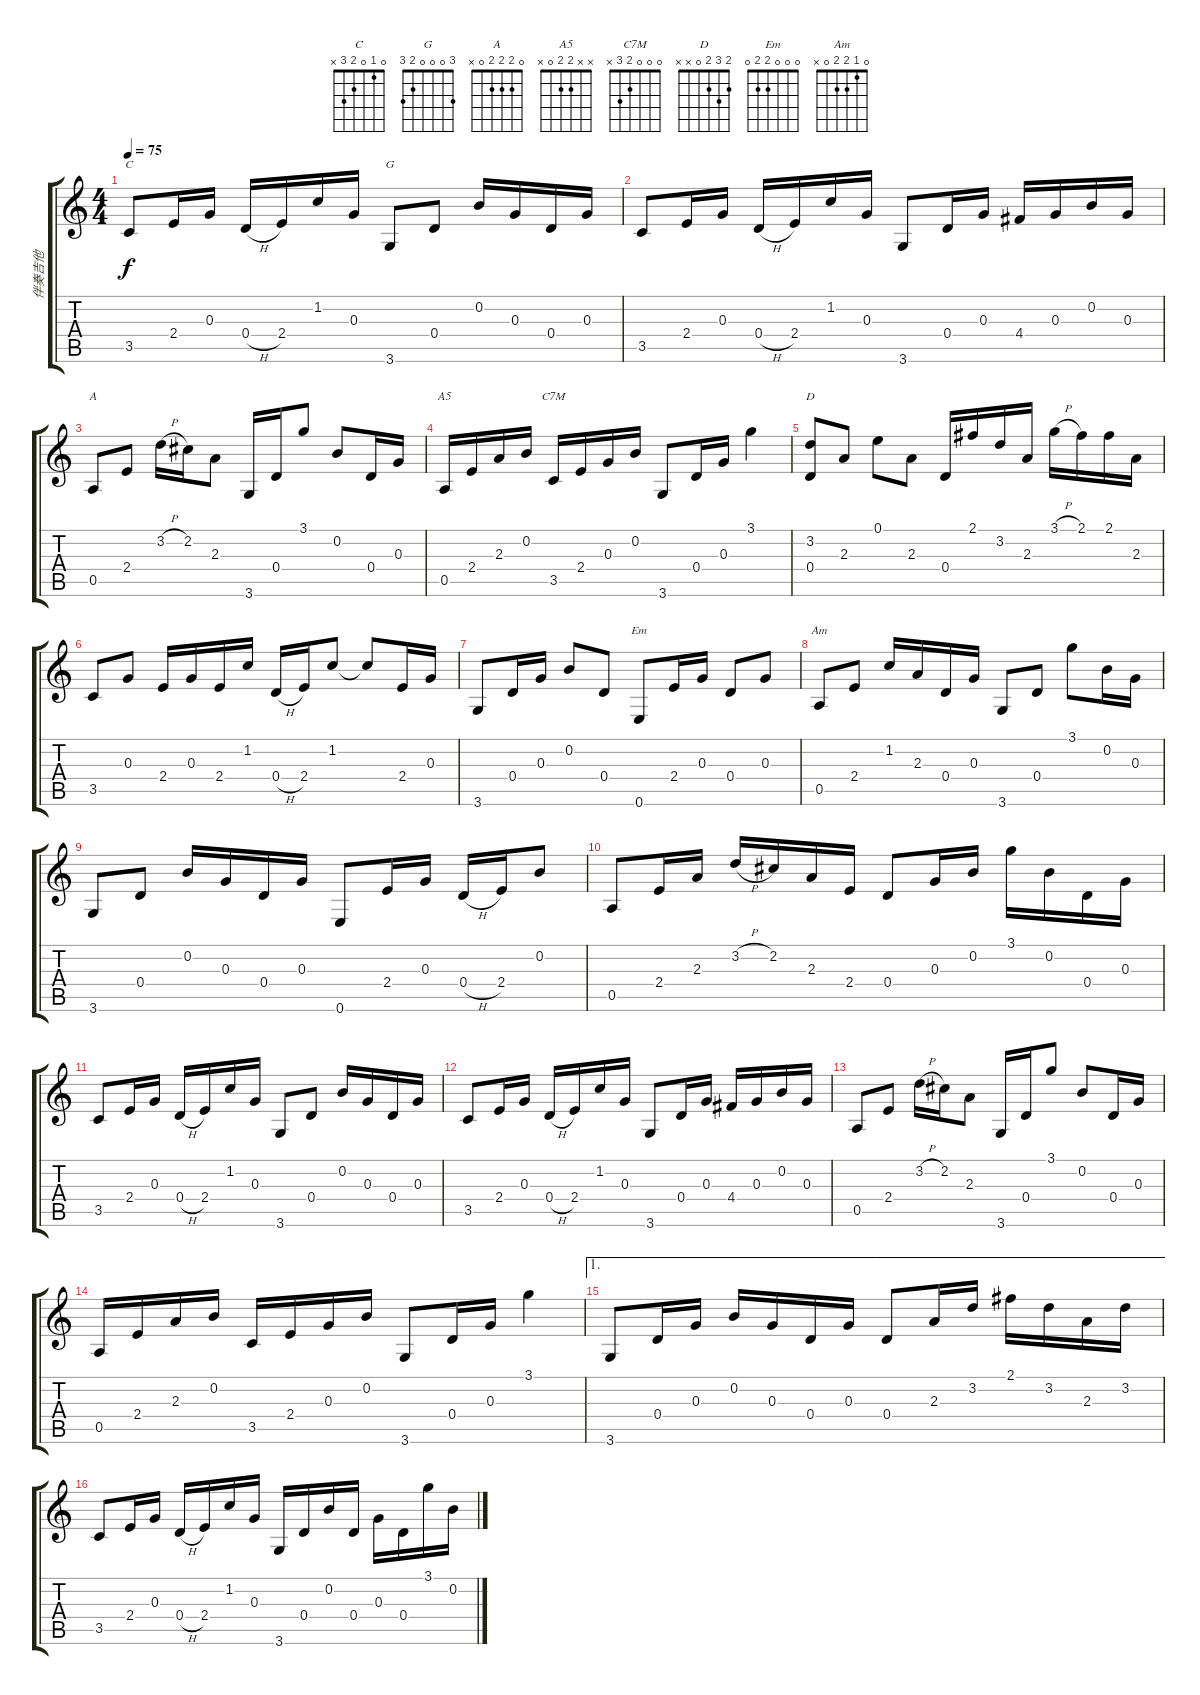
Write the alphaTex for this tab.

\track ("伴奏吉他" "伴奏吉他") {instrument acousticguitarsteel}
\staff {score tabs}
\tuning (E4 B3 G3 D3 A2 E2) {hide}
\chord ("C" 0 1 0 2 3 x)
\chord ("G" 3 0 0 0 2 3)
\chord ("A" 0 2 2 2 0 x)
\chord ("A5" x x 2 2 0 x)
\chord ("C7M" 0 0 0 2 3 x)
\chord ("D" 2 3 2 0 x x)
\chord ("Em" 0 0 0 2 2 0)
\chord ("Am" 0 1 2 2 0 x)
\ts (4 4)
\tempo 75
\clef g2
\ks c
3.5.8{ch "C" dy f} 2.4.16 0.3.16 0.4{h}.16 2.4.16 1.2.16 0.3.16 3.6.8{ch "G"} 0.4.8 0.2.16 0.3.16 0.4.16 0.3.16 |
3.5.8 2.4.16 0.3.16 0.4{h}.16 2.4.16 1.2.16 0.3.16 3.6.8 0.4.16 0.3.16 4.4.16 0.3.16 0.2.16 0.3.16 |
0.5.8{ch "A"} 2.4.8 3.2{h}.16 2.2.16 2.3.8 3.6.16 0.4.16 3.1.8 0.2.8 0.4.16 0.3.16 |
0.5.16{ch "A5"} 2.4.16 2.3.16 0.2.16 3.5.16{ch "C7M"} 2.4.16 0.3.16 0.2.16 3.6.8 0.4.16 0.3.16 3.1.4 |
(3.2 0.4).8{ch "D"} 2.3.8 0.1.8 2.3.8 0.4.16 2.1.16 3.2.16 2.3.16 3.1{h}.16 2.1.16 2.1.16 2.3.16 |
3.5.8 0.3.8 2.4.16 0.3.16 2.4.16 1.2.16 0.4{h}.16 2.4.16 1.2.8 1.2{t}.8 2.4.16 0.3.16 |
3.6.8 0.4.16 0.3.16 0.2.8 0.4.8 0.6.8{ch "Em"} 2.4.16 0.3.16 0.4.8 0.3.8 |
0.5.8{ch "Am"} 2.4.8 1.2.16 2.3.16 0.4.16 0.3.16 3.6.8 0.4.8 3.1.8 0.2.16 0.3.16 |
3.6.8 0.4.8 0.2.16 0.3.16 0.4.16 0.3.16 0.6.8 2.4.16 0.3.16 0.4{h}.16 2.4.16 0.2.8 |
0.5.8 2.4.16 2.3.16 3.2{h}.16 2.2.16 2.3.16 2.4.16 0.4.8 0.3.16 0.2.16 3.1.16 0.2.16 0.4.16 0.3.16 |
3.5.8 2.4.16 0.3.16 0.4{h}.16 2.4.16 1.2.16 0.3.16 3.6.8 0.4.8 0.2.16 0.3.16 0.4.16 0.3.16 |
3.5.8 2.4.16 0.3.16 0.4{h}.16 2.4.16 1.2.16 0.3.16 3.6.8 0.4.16 0.3.16 4.4.16 0.3.16 0.2.16 0.3.16 |
0.5.8 2.4.8 3.2{h}.16 2.2.16 2.3.8 3.6.16 0.4.16 3.1.8 0.2.8 0.4.16 0.3.16 |
0.5.16 2.4.16 2.3.16 0.2.16 3.5.16 2.4.16 0.3.16 0.2.16 3.6.8 0.4.16 0.3.16 3.1.4 |
\ae 1
3.6.8 0.4.16 0.3.16 0.2.16 0.3.16 0.4.16 0.3.16 0.4.8 2.3.16 3.2.16 2.1.16 3.2.16 2.3.16 3.2.16 |
3.5.8 2.4.16 0.3.16 0.4{h}.16 2.4.16 1.2.16 0.3.16 3.6.16 0.4.16 0.2.16 0.4.16 0.3.16 0.4.16 3.1.16 0.2.16
